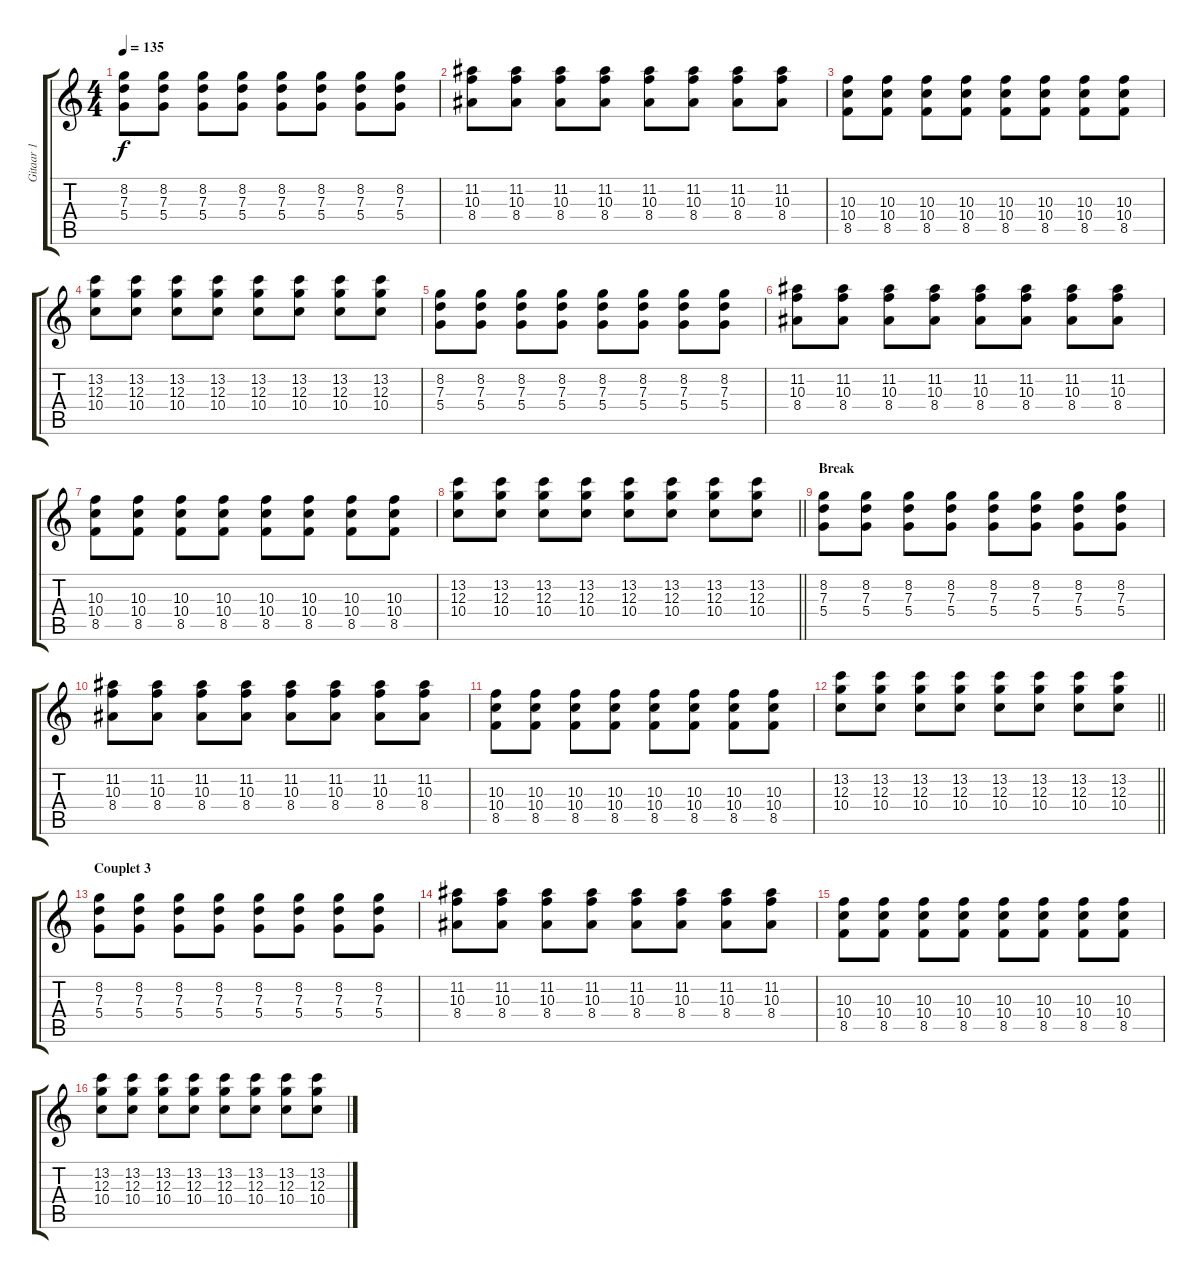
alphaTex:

\track ("Gitaar 1" "Gitaar 1") {instrument electricguitarclean}
\staff {score tabs}
\tuning (E4 B3 G3 D3 A2 E2) {hide}
\ts (4 4)
\tempo 135
\clef g2
\ks c
(8.2 7.3 5.4).8{dy f} (8.2 7.3 5.4).8 (8.2 7.3 5.4).8 (8.2 7.3 5.4).8 (8.2 7.3 5.4).8 (8.2 7.3 5.4).8 (8.2 7.3 5.4).8 (8.2 7.3 5.4).8 |
(11.2 10.3 8.4).8 (11.2 10.3 8.4).8 (11.2 10.3 8.4).8 (11.2 10.3 8.4).8 (11.2 10.3 8.4).8 (11.2 10.3 8.4).8 (11.2 10.3 8.4).8 (11.2 10.3 8.4).8 |
(10.3 10.4 8.5).8 (10.3 10.4 8.5).8 (10.3 10.4 8.5).8 (10.3 10.4 8.5).8 (10.3 10.4 8.5).8 (10.3 10.4 8.5).8 (10.3 10.4 8.5).8 (10.3 10.4 8.5).8 |
(13.2 12.3 10.4).8 (13.2 12.3 10.4).8 (13.2 12.3 10.4).8 (13.2 12.3 10.4).8 (13.2 12.3 10.4).8 (13.2 12.3 10.4).8 (13.2 12.3 10.4).8 (13.2 12.3 10.4).8 |
(8.2 7.3 5.4).8 (8.2 7.3 5.4).8 (8.2 7.3 5.4).8 (8.2 7.3 5.4).8 (8.2 7.3 5.4).8 (8.2 7.3 5.4).8 (8.2 7.3 5.4).8 (8.2 7.3 5.4).8 |
(11.2 10.3 8.4).8 (11.2 10.3 8.4).8 (11.2 10.3 8.4).8 (11.2 10.3 8.4).8 (11.2 10.3 8.4).8 (11.2 10.3 8.4).8 (11.2 10.3 8.4).8 (11.2 10.3 8.4).8 |
(10.3 10.4 8.5).8 (10.3 10.4 8.5).8 (10.3 10.4 8.5).8 (10.3 10.4 8.5).8 (10.3 10.4 8.5).8 (10.3 10.4 8.5).8 (10.3 10.4 8.5).8 (10.3 10.4 8.5).8 |
\barLineRight lightlight
(13.2 12.3 10.4).8 (13.2 12.3 10.4).8 (13.2 12.3 10.4).8 (13.2 12.3 10.4).8 (13.2 12.3 10.4).8 (13.2 12.3 10.4).8 (13.2 12.3 10.4).8 (13.2 12.3 10.4).8 |
\section ("" "Break")
(8.2 7.3 5.4).8 (8.2 7.3 5.4).8 (8.2 7.3 5.4).8 (8.2 7.3 5.4).8 (8.2 7.3 5.4).8 (8.2 7.3 5.4).8 (8.2 7.3 5.4).8 (8.2 7.3 5.4).8 |
(11.2 10.3 8.4).8 (11.2 10.3 8.4).8 (11.2 10.3 8.4).8 (11.2 10.3 8.4).8 (11.2 10.3 8.4).8 (11.2 10.3 8.4).8 (11.2 10.3 8.4).8 (11.2 10.3 8.4).8 |
(10.3 10.4 8.5).8 (10.3 10.4 8.5).8 (10.3 10.4 8.5).8 (10.3 10.4 8.5).8 (10.3 10.4 8.5).8 (10.3 10.4 8.5).8 (10.3 10.4 8.5).8 (10.3 10.4 8.5).8 |
\barLineRight lightlight
(13.2 12.3 10.4).8 (13.2 12.3 10.4).8 (13.2 12.3 10.4).8 (13.2 12.3 10.4).8 (13.2 12.3 10.4).8 (13.2 12.3 10.4).8 (13.2 12.3 10.4).8 (13.2 12.3 10.4).8 |
\section ("" "Couplet 3")
(8.2 7.3 5.4).8 (8.2 7.3 5.4).8 (8.2 7.3 5.4).8 (8.2 7.3 5.4).8 (8.2 7.3 5.4).8 (8.2 7.3 5.4).8 (8.2 7.3 5.4).8 (8.2 7.3 5.4).8 |
(11.2 10.3 8.4).8 (11.2 10.3 8.4).8 (11.2 10.3 8.4).8 (11.2 10.3 8.4).8 (11.2 10.3 8.4).8 (11.2 10.3 8.4).8 (11.2 10.3 8.4).8 (11.2 10.3 8.4).8 |
(10.3 10.4 8.5).8 (10.3 10.4 8.5).8 (10.3 10.4 8.5).8 (10.3 10.4 8.5).8 (10.3 10.4 8.5).8 (10.3 10.4 8.5).8 (10.3 10.4 8.5).8 (10.3 10.4 8.5).8 |
(13.2 12.3 10.4).8 (13.2 12.3 10.4).8 (13.2 12.3 10.4).8 (13.2 12.3 10.4).8 (13.2 12.3 10.4).8 (13.2 12.3 10.4).8 (13.2 12.3 10.4).8 (13.2 12.3 10.4).8
